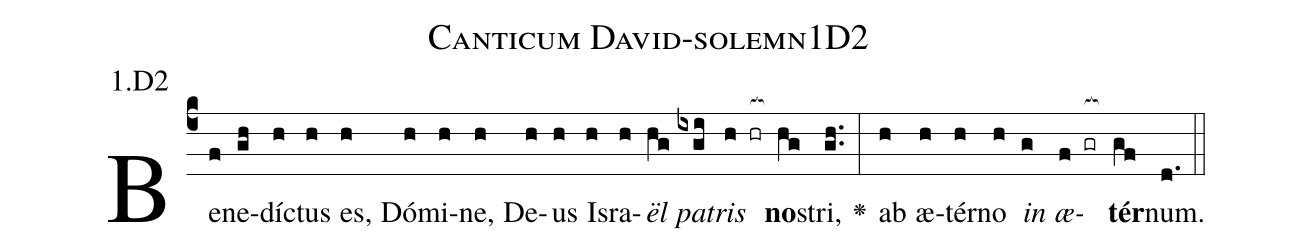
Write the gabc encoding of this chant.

name: Canticum David-solemn1D2;
annotation: 1.D2;
%%
(c4)Be(f)ne(gh)dí(h)ctus(h) es,(h) Dó(h)mi(h)ne,(h) De(h)us(h) Is(h)ra(h)<i>ël</i>(hg) <i>pa</i>(ixgi)<i>tris</i>(h hr[ocb:1{]) <b>no</b>(hg[ocb:0}])stri,(gh..) <v>\greheightstar</v>(:) ab(h) æ(h)tér(h)no(h) <i>in</i>(g) <i>æ</i>(f gr[ocb:1{])<b>tér</b>(gf[ocb:0}])num.(d.) (::)


%E(h) u(h) o(g) u(f) a(gf) e.(d.) (::)
